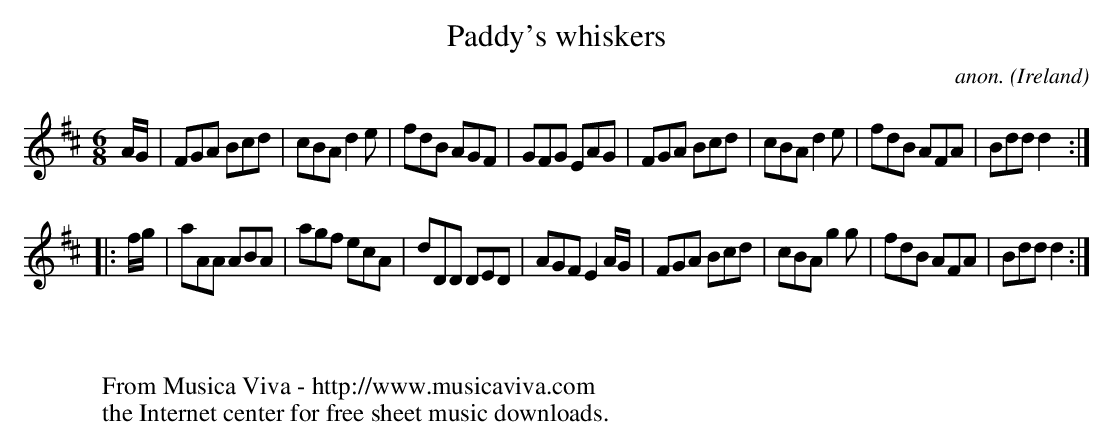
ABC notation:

X:1
T:Paddy's whiskers
C:anon.
O:Ireland
M:6/8
L:1/8
K:D
A/G/|FGA Bcd|cBA d2e|fdB AGF|GFG EAG|FGA Bcd|cBA d2e|fdB AFA|Bdd d2:|
|:f/g/|aAA ABA|agf ecA|dDD DED|AGF E2A/G/|FGA Bcd|cBA g2g|fdB AFA|Bdd d2:|
W:
W:
W: From Musica Viva - http://www.musicaviva.com
W: the Internet center for free sheet music downloads.
